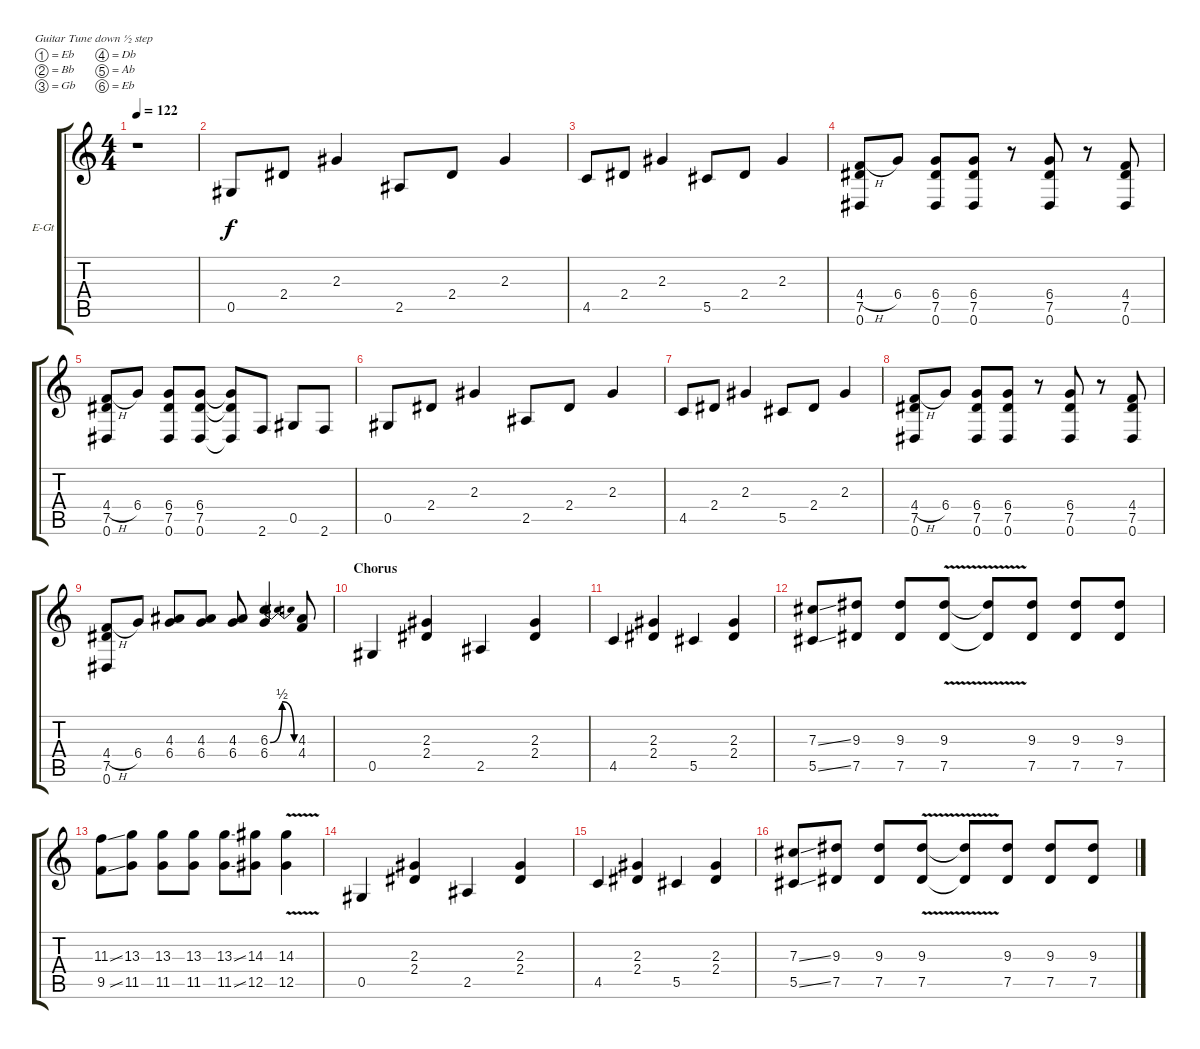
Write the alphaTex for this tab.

\bracketExtendMode groupsimilarinstruments
\firstSystemTrackNameOrientation horizontal
\otherSystemsTrackNameOrientation horizontal
\track ("Guit 1" "E-Gt") {instrument distortionguitar}
\staff {score tabs}
\tuning (Eb4 Bb3 Gb3 Db3 Ab2 Eb2)
\ts (4 4)
\tempo 122
\clef g2
\ks c
r.1{dy f} |
0.5.8 2.4.8 2.3.4 2.5.8 2.4.8 2.3.4 |
4.5.8 2.4.8 2.3.4 5.5.8 2.4.8 2.3.4 |
(4.4{h} 7.5 0.6).8 6.4.8 (6.4 7.5 0.6).8 (6.4 7.5 0.6).8 r.8 (6.4 7.5 0.6).8 r.8 (4.4 7.5 0.6).8 |
(4.4{h} 7.5 0.6).8 6.4.8 (6.4 7.5 0.6).8 (6.4 7.5 0.6).8 (6.4{t} 7.5{t} 0.6{t}).8 2.6.8 0.5.8 2.6.8 |
0.5.8 2.4.8 2.3.4 2.5.8 2.4.8 2.3.4 |
4.5.8 2.4.8 2.3.4 5.5.8 2.4.8 2.3.4 |
(4.4{h} 7.5 0.6).8 6.4.8 (6.4 7.5 0.6).8 (6.4 7.5 0.6).8 r.8 (6.4 7.5 0.6).8 r.8 (4.4 7.5 0.6).8 |
(4.4{h} 7.5 0.6).8 6.4.8 (4.3 6.4).8 (4.3 6.4).8 (4.3 6.4).8 (6.3{be (bendrelease 0 0 30 2 30 2 60 0)} 6.4).4 (4.3 4.4).8 |
\section ("" "Chorus")
0.5.4 (2.3 2.4).4 2.5.4 (2.3 2.4).4 |
4.5.4 (2.3 2.4).4 5.5.4 (2.3 2.4).4 |
(7.3{ss} 5.5{ss}).8 (9.3 7.5).8 (9.3 7.5).8 (9.3{v} 7.5{v}).8 (9.3{v t} 7.5{v t}).8 (9.3 7.5).8 (9.3 7.5).8 (9.3 7.5).8 |
(11.3{ss} 9.5{ss}).8 (13.3 11.5).8 (13.3 11.5).8 (13.3 11.5).8 (13.3{ss} 11.5{ss}).8 (14.3 12.5).8 (14.3{v} 12.5{v}).4 |
0.5.4 (2.3 2.4).4 2.5.4 (2.3 2.4).4 |
4.5.4 (2.3 2.4).4 5.5.4 (2.3 2.4).4 |
(7.3{ss} 5.5{ss}).8 (9.3 7.5).8 (9.3 7.5).8 (9.3{v} 7.5{v}).8 (9.3{v t} 7.5{v t}).8 (9.3 7.5).8 (9.3 7.5).8 (9.3 7.5).8
